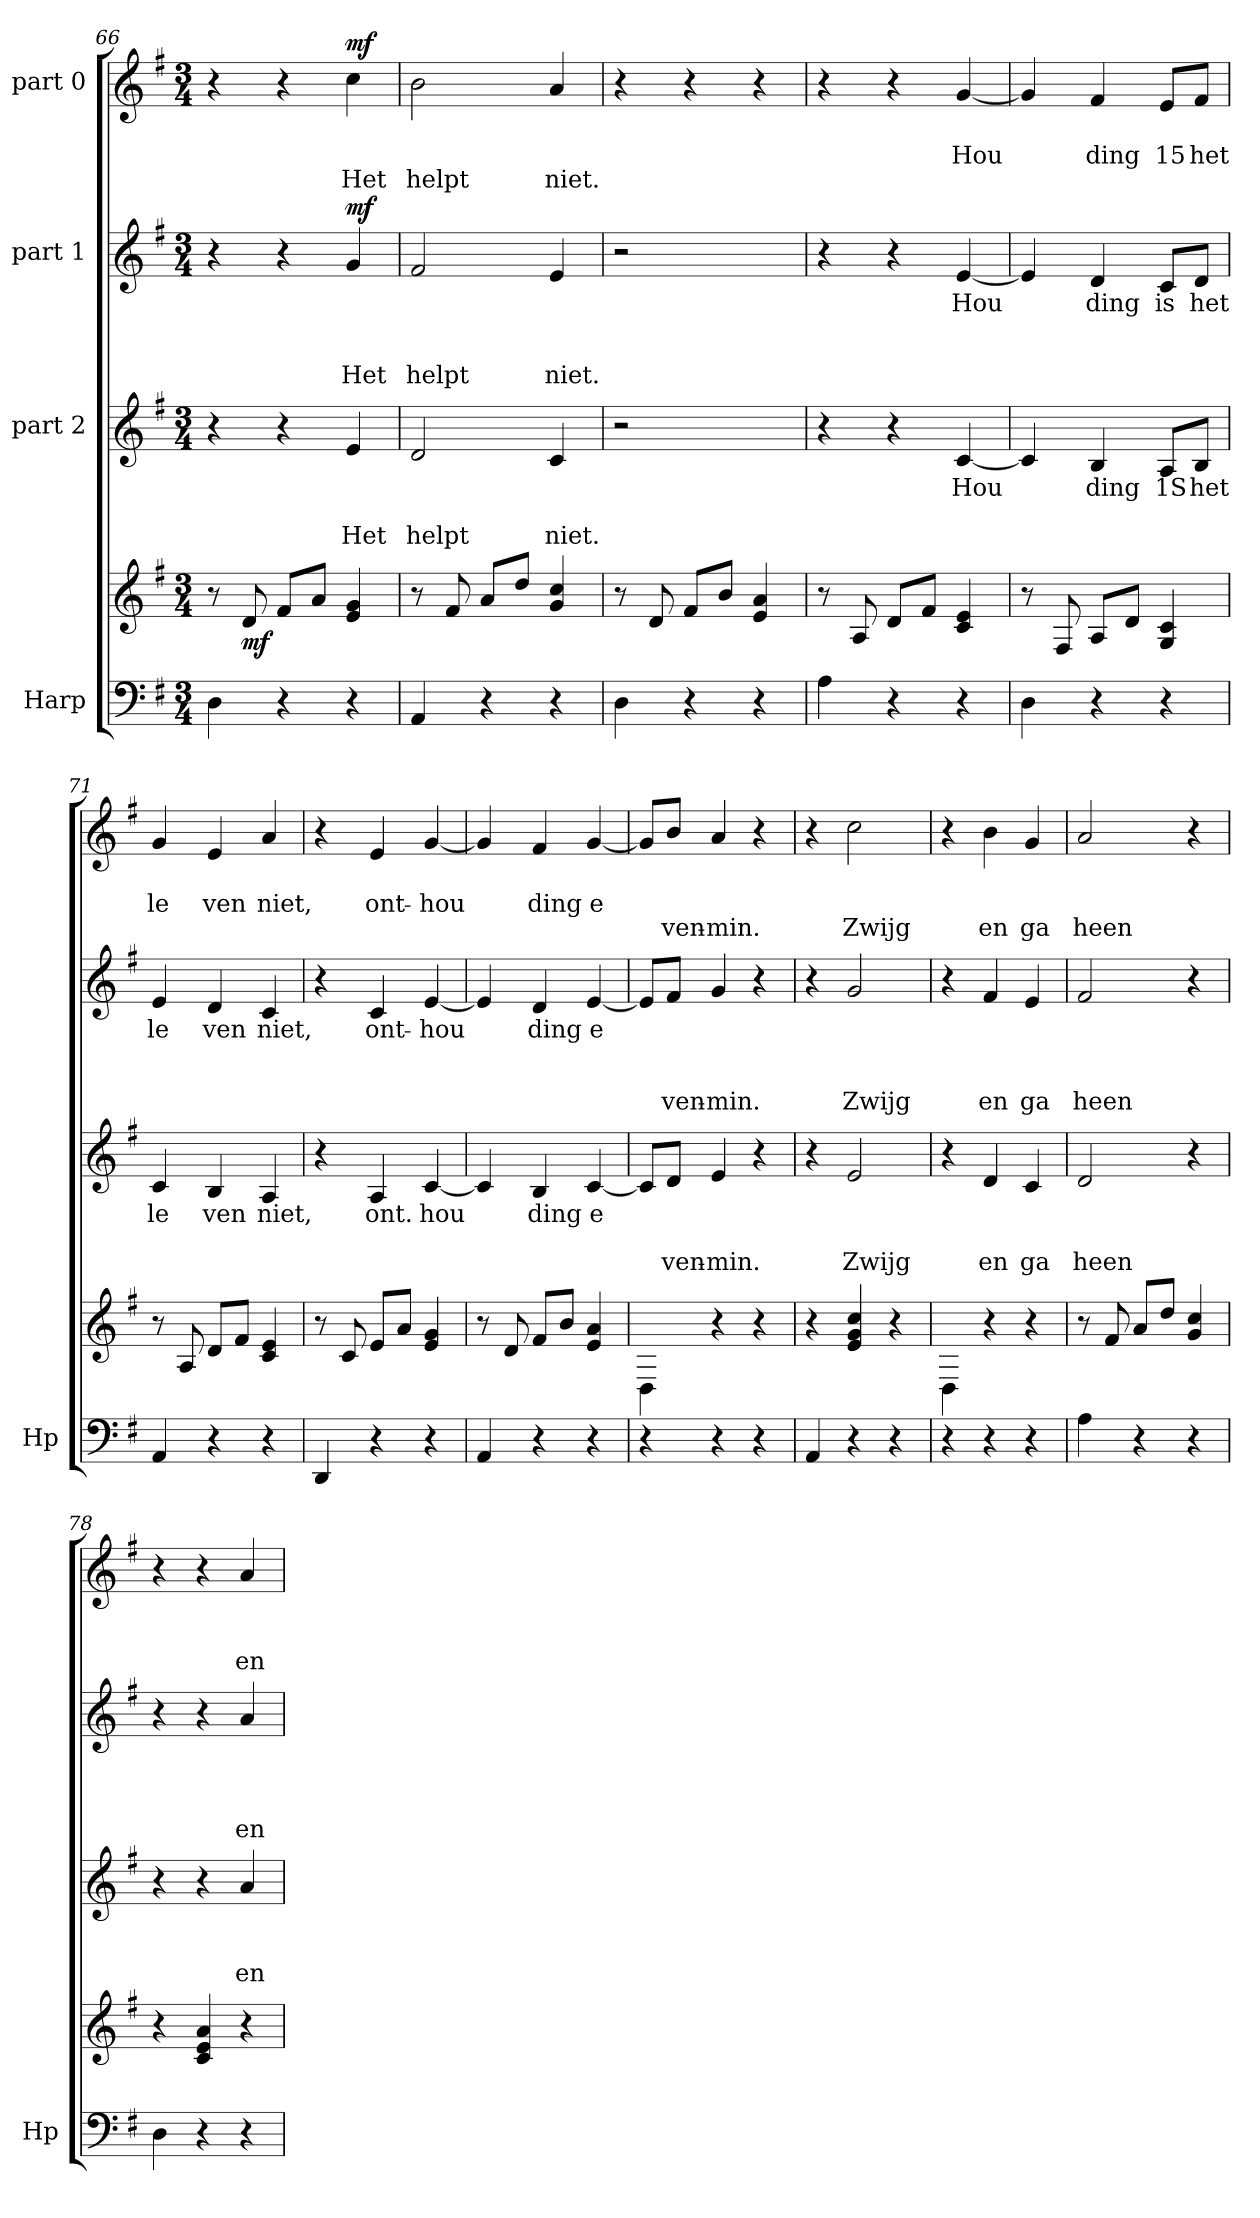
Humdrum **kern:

**kern	**kern	**dynam	**kern	**text	**text	**text	**kern	**text	**text	**text	**text	**dynam	**kern	**text	**text	**text	**dynam
*part4	*part4	*part4	*part3	*part3	*part3	*part3	*part2	*part2	*part2	*part2	*part2	*part2	*part1	*part1	*part1	*part1	*part1
*staff5	*staff4	*staff4/5	*staff3	*staff3	*staff3	*staff3	*staff2	*staff2	*staff2	*staff2	*staff2	*staff2	*staff1	*staff1	*staff1	*staff1	*staff1
*I"Harp	*	*	*I"part 2	*	*	*	*I"part 1	*	*	*	*	*	*I"part 0	*	*	*	*
*I'Hp	*	*	*	*	*	*	*	*	*	*	*	*	*	*	*	*	*
*clefF4	*clefG2	*	*clefG2	*	*	*	*clefG2	*	*	*	*	*	*clefG2	*	*	*	*
*k[f#]	*k[f#]	*	*k[f#]	*	*	*	*k[f#]	*	*	*	*	*	*k[f#]	*	*	*	*
*M3/4	*M3/4	*	*M3/4	*	*	*	*M3/4	*	*	*	*	*	*M3/4	*	*	*	*
=66	=66	=66	=66	=66	=66	=66	=66	=66	=66	=66	=66	=66	=66	=66	=66	=66	=66
4D\	8r	.	4r	.	.	.	4r	.	.	.	.	.	4r	.	.	.	.
!	!	!LO:DY:b	!	!	!	!	!	!	!	!	!	!	!	!	!	!	!
.	8d/	mf	.	.	.	.	.	.	.	.	.	.	.	.	.	.	.
4r	8f#/L	.	4r	.	.	.	4r	.	.	.	.	.	4r	.	.	.	.
.	8a/J	.	.	.	.	.	.	.	.	.	.	.	.	.	.	.	.
!	!	!	!	!	!	!LO:LY:b	!	!	!	!	!LO:LY:b	!LO:DY:b	!	!	!	!LO:LY:b	!LO:DY:b
4r	4e/ 4g/	.	4e/	.	.	Het	4g/	.	.	.	Het	mf	4cc\	.	.	Het	mf
=67	=67	=67	=67	=67	=67	=67	=67	=67	=67	=67	=67	=67	=67	=67	=67	=67	=67
!	!	!	!	!	!	!LO:LY:b	!	!	!	!	!LO:LY:b	!	!	!	!	!LO:LY:b	!
4AA/	8r	.	2d/	.	.	helpt	2f#/	.	.	.	helpt	.	2b\	.	.	helpt	.
.	8f#/	.	.	.	.	.	.	.	.	.	.	.	.	.	.	.	.
4r	8a/L	.	.	.	.	.	.	.	.	.	.	.	.	.	.	.	.
.	8dd/J	.	.	.	.	.	.	.	.	.	.	.	.	.	.	.	.
!	!	!	!	!	!	!LO:LY:b	!	!	!	!	!LO:LY:b	!	!	!	!	!LO:LY:b	!
4r	4g/ 4cc/	.	4c/	.	.	niet.	4e/	.	.	.	niet.	.	4a/	.	.	niet.	.
=68	=68	=68	=68	=68	=68	=68	=68	=68	=68	=68	=68	=68	=68	=68	=68	=68	=68
4D\	8r	.	2r	.	.	.	2r	.	.	.	.	.	4r	.	.	.	.
.	8d/	.	.	.	.	.	.	.	.	.	.	.	.	.	.	.	.
4r	8f#/L	.	.	.	.	.	.	.	.	.	.	.	4r	.	.	.	.
.	8b/J	.	.	.	.	.	.	.	.	.	.	.	.	.	.	.	.
4r	4e/ 4a/	.	4ryy	.	.	.	4ryy	.	.	.	.	.	4r	.	.	.	.
!!LO:PB:g=z
=69	=69	=69	=69	=69	=69	=69	=69	=69	=69	=69	=69	=69	=69	=69	=69	=69	=69
4A\	8r	.	4r	.	.	.	4r	.	.	.	.	.	4r	.	.	.	.
.	8A/	.	.	.	.	.	.	.	.	.	.	.	.	.	.	.	.
4r	8d/L	.	4r	.	.	.	4r	.	.	.	.	.	4r	.	.	.	.
.	8f#/J	.	.	.	.	.	.	.	.	.	.	.	.	.	.	.	.
!	!	!	!	!LO:LY:b	!	!	!	!LO:LY:b	!	!	!	!	!	!	!LO:LY:b	!	!
4r	4c/ 4e/	.	[4c/	Hou	.	.	[4e/	Hou	.	.	.	.	[4g/	.	Hou	.	.
=70	=70	=70	=70	=70	=70	=70	=70	=70	=70	=70	=70	=70	=70	=70	=70	=70	=70
4D\	8r	.	4c/]	.	.	.	4e/]	.	.	.	.	.	4g/]	.	.	.	.
.	8F#/	.	.	.	.	.	.	.	.	.	.	.	.	.	.	.	.
!	!	!	!	!LO:LY:b	!	!	!	!LO:LY:b	!	!	!	!	!	!	!LO:LY:b	!	!
4r	8A/L	.	4B/	ding	.	.	4d/	ding	.	.	.	.	4f#/	.	ding	.	.
.	8d/J	.	.	.	.	.	.	.	.	.	.	.	.	.	.	.	.
!	!	!	!	!LO:LY:b	!	!	!	!LO:LY:b	!	!	!	!	!	!	!LO:LY:b	!	!
4r	4G/ 4c/	.	8A/L	1S	.	.	8c/L	is	.	.	.	.	8e/L	.	15	.	.
!	!	!	!	!LO:LY:b	!	!	!	!LO:LY:b	!	!	!	!	!	!	!LO:LY:b	!	!
.	.	.	8B/J	het	.	.	8d/J	het	.	.	.	.	8f#/J	.	het	.	.
=71	=71	=71	=71	=71	=71	=71	=71	=71	=71	=71	=71	=71	=71	=71	=71	=71	=71
!	!	!	!	!LO:LY:b	!	!	!	!LO:LY:b	!	!	!	!	!	!	!LO:LY:b	!	!
4AA/	8r	.	4c/	le	.	.	4e/	le	.	.	.	.	4g/	.	le	.	.
.	8A/	.	.	.	.	.	.	.	.	.	.	.	.	.	.	.	.
!	!	!	!	!LO:LY:b	!	!	!	!LO:LY:b	!	!	!	!	!	!	!LO:LY:b	!	!
4r	8d/L	.	4B/	ven	.	.	4d/	ven	.	.	.	.	4e/	.	ven	.	.
.	8f#/J	.	.	.	.	.	.	.	.	.	.	.	.	.	.	.	.
!	!	!	!	!LO:LY:b	!	!	!	!LO:LY:b	!	!	!	!	!	!	!LO:LY:b	!	!
4r	4c/ 4e/	.	4A/	niet,	.	.	4c/	niet,	.	.	.	.	4a/	.	niet,	.	.
=72	=72	=72	=72	=72	=72	=72	=72	=72	=72	=72	=72	=72	=72	=72	=72	=72	=72
4DD/	8r	.	4r	.	.	.	4r	.	.	.	.	.	4r	.	.	.	.
.	8c/	.	.	.	.	.	.	.	.	.	.	.	.	.	.	.	.
!	!	!	!	!LO:LY:b	!	!	!	!LO:LY:b	!	!	!	!	!	!	!LO:LY:b	!	!
4r	8e/L	.	4A/	ont.	.	.	4c/	ont -	.	.	.	.	4e/	.	ont -	.	.
.	8a/J	.	.	.	.	.	.	.	.	.	.	.	.	.	.	.	.
!	!	!	!	!LO:LY:b	!	!	!	!LO:LY:b	!	!	!	!	!	!	!LO:LY:b	!	!
4r	4e/ 4g/	.	[4c/	hou	.	.	[4e/	hou	.	.	.	.	[4g/	.	hou	.	.
=73	=73	=73	=73	=73	=73	=73	=73	=73	=73	=73	=73	=73	=73	=73	=73	=73	=73
4AA/	8r	.	4c/]	.	.	.	4e/]	.	.	.	.	.	4g/]	.	.	.	.
.	8d/	.	.	.	.	.	.	.	.	.	.	.	.	.	.	.	.
!	!	!	!	!LO:LY:b	!	!	!	!LO:LY:b	!	!	!	!	!	!	!LO:LY:b	!	!
4r	8f#/L	.	4B/	ding	.	.	4d/	ding	.	.	.	.	4f#/	.	ding	.	.
.	8b/J	.	.	.	.	.	.	.	.	.	.	.	.	.	.	.	.
!	!	!	!	!LO:LY:b	!	!	!	!LO:LY:b	!	!	!	!	!	!	!LO:LY:b	!	!
4r	4e/ 4a/	.	[4c/	e	.	.	[4e/	e	.	.	.	.	[4g/	.	e	.	.
!!LO:LB:g=z
=74	=74	=74	=74	=74	=74	=74	=74	=74	=74	=74	=74	=74	=74	=74	=74	=74	=74
4r	4D\	.	8c/L]	.	.	.	8e/L]	.	.	.	.	.	8g/L]	.	.	.	.
!	!	!	!	!	!	!LO:LY:b	!	!	!	!	!LO:LY:b	!	!	!	!	!LO:LY:b	!
.	.	.	8d/J	.	.	ven-	8f#/J	.	.	.	ven-	.	8b/J	.	.	ven-	.
!	!	!	!	!	!	!LO:LY:b	!	!	!	!	!LO:LY:b	!	!	!	!	!LO:LY:b	!
4r	4r	.	4e/	.	.	min.	4g/	.	.	.	min.	.	4a/	.	.	min.	.
4r	4r	.	4r	.	.	.	4r	.	.	.	.	.	4r	.	.	.	.
=75	=75	=75	=75	=75	=75	=75	=75	=75	=75	=75	=75	=75	=75	=75	=75	=75	=75
4AA/	4r	.	4r	.	.	.	4r	.	.	.	.	.	4r	.	.	.	.
!	!	!	!	!	!	!LO:LY:b	!	!	!	!	!LO:LY:b	!	!	!	!	!LO:LY:b	!
4r	4e/ 4g/ 4cc/	.	2e/	.	.	Zwijg	2g/	.	.	.	Zwijg	.	2cc\	.	.	Zwijg	.
4r	4r	.	.	.	.	.	.	.	.	.	.	.	.	.	.	.	.
=76	=76	=76	=76	=76	=76	=76	=76	=76	=76	=76	=76	=76	=76	=76	=76	=76	=76
4r	4D\	.	4r	.	.	.	4r	.	.	.	.	.	4r	.	.	.	.
!	!	!	!	!	!	!LO:LY:b	!	!	!	!	!LO:LY:b	!	!	!	!	!LO:LY:b	!
4r	4r	.	4d/	.	.	en	4f#/	.	.	.	en	.	4b\	.	.	en	.
!	!	!	!	!	!	!LO:LY:b	!	!	!	!	!LO:LY:b	!	!	!	!	!LO:LY:b	!
4r	4r	.	4c/	.	.	ga	4e/	.	.	.	ga	.	4g/	.	.	ga	.
=77	=77	=77	=77	=77	=77	=77	=77	=77	=77	=77	=77	=77	=77	=77	=77	=77	=77
!	!	!	!	!	!	!LO:LY:b	!	!	!	!	!LO:LY:b	!	!	!	!	!LO:LY:b	!
4A\	8r	.	2d/	.	.	heen	2f#/	.	.	.	heen	.	2a/	.	.	heen	.
.	8f#/	.	.	.	.	.	.	.	.	.	.	.	.	.	.	.	.
4r	8a/L	.	.	.	.	.	.	.	.	.	.	.	.	.	.	.	.
.	8dd/J	.	.	.	.	.	.	.	.	.	.	.	.	.	.	.	.
4r	4g/ 4cc/	.	4r	.	.	.	4r	.	.	.	.	.	4r	.	.	.	.
=78	=78	=78	=78	=78	=78	=78	=78	=78	=78	=78	=78	=78	=78	=78	=78	=78	=78
4D\	4r	.	4r	.	.	.	4r	.	.	.	.	.	4r	.	.	.	.
4r	4c/ 4e/ 4a/	.	4r	.	.	.	4r	.	.	.	.	.	4r	.	.	.	.
!	!	!	!	!	!	!LO:LY:b	!	!	!	!	!LO:LY:b	!	!	!	!	!LO:LY:b	!
4r	4r	.	4a/	.	.	en	4a/	.	.	.	en	.	4a/	.	.	en	.
=	=	=	=	=	=	=	=	=	=	=	=	=	=	=	=	=	=
*-	*-	*-	*-	*-	*-	*-	*-	*-	*-	*-	*-	*-	*-	*-	*-	*-	*-
